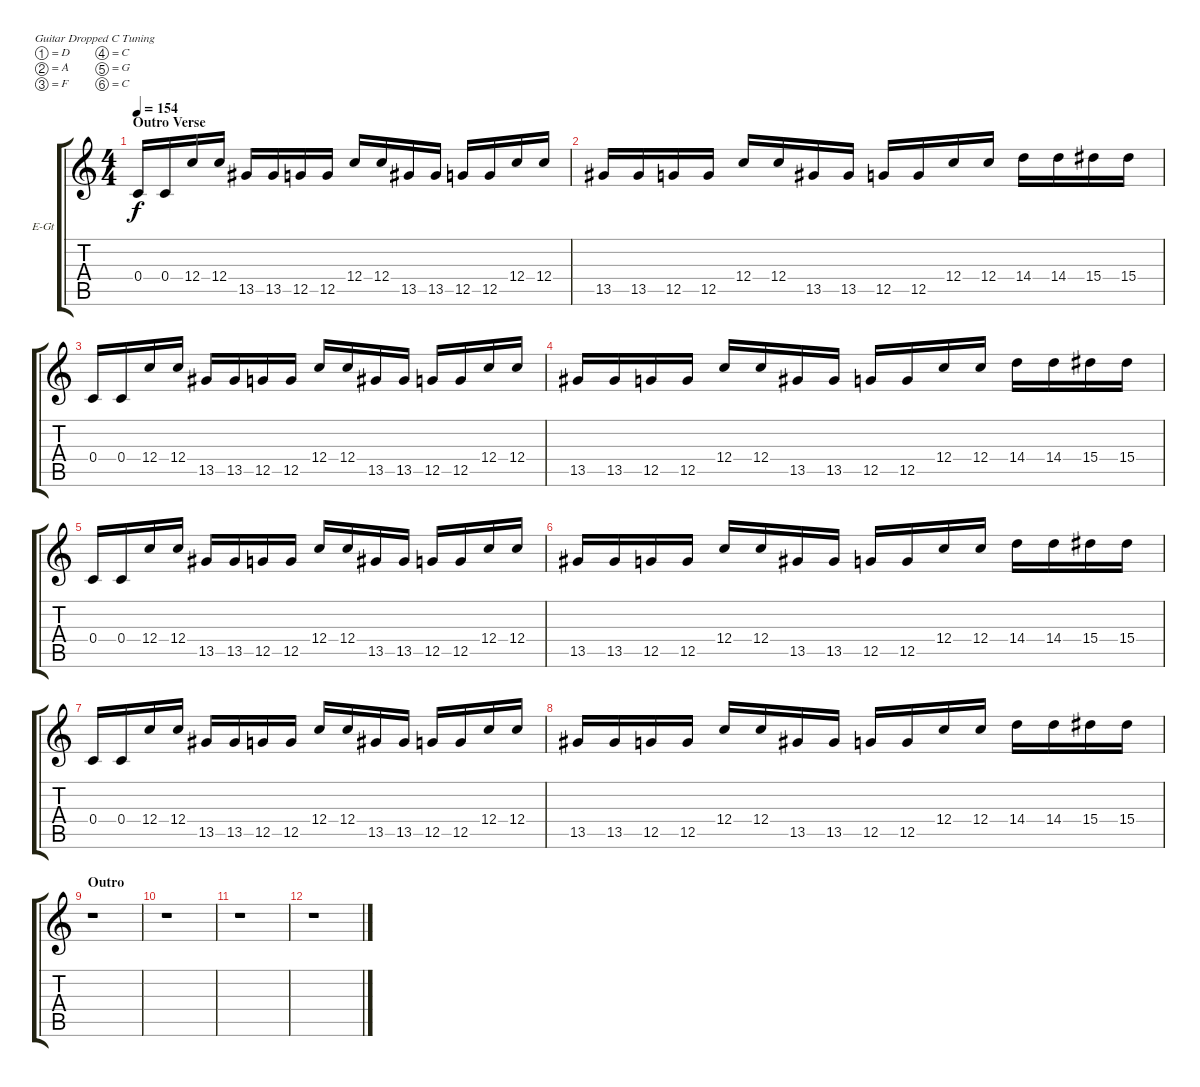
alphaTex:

\defaultSystemsLayout 4
\bracketExtendMode groupsimilarinstruments
\firstSystemTrackNameOrientation horizontal
\otherSystemsTrackNameOrientation horizontal
\track ("Lead" "E-Gt") {instrument overdrivenguitar}
\staff {score tabs}
\tuning (D4 A3 F3 C3 G2 C2)
\ts (4 4)
\section ("" "Outro Verse")
\tempo 154
\clef g2
\ks c
0.4.16{dy f} 0.4.16 12.4.16 12.4.16 13.5.16 13.5.16 12.5.16 12.5.16 12.4.16 12.4.16 13.5.16 13.5.16 12.5.16 12.5.16 12.4.16 12.4.16 |
13.5.16 13.5.16 12.5.16 12.5.16 12.4.16 12.4.16 13.5.16 13.5.16 12.5.16 12.5.16 12.4.16 12.4.16 14.4.16 14.4.16 15.4.16 15.4.16 |
0.4.16 0.4.16 12.4.16 12.4.16 13.5.16 13.5.16 12.5.16 12.5.16 12.4.16 12.4.16 13.5.16 13.5.16 12.5.16 12.5.16 12.4.16 12.4.16 |
13.5.16 13.5.16 12.5.16 12.5.16 12.4.16 12.4.16 13.5.16 13.5.16 12.5.16 12.5.16 12.4.16 12.4.16 14.4.16 14.4.16 15.4.16 15.4.16 |
0.4.16 0.4.16 12.4.16 12.4.16 13.5.16 13.5.16 12.5.16 12.5.16 12.4.16 12.4.16 13.5.16 13.5.16 12.5.16 12.5.16 12.4.16 12.4.16 |
13.5.16 13.5.16 12.5.16 12.5.16 12.4.16 12.4.16 13.5.16 13.5.16 12.5.16 12.5.16 12.4.16 12.4.16 14.4.16 14.4.16 15.4.16 15.4.16 |
0.4.16 0.4.16 12.4.16 12.4.16 13.5.16 13.5.16 12.5.16 12.5.16 12.4.16 12.4.16 13.5.16 13.5.16 12.5.16 12.5.16 12.4.16 12.4.16 |
13.5.16 13.5.16 12.5.16 12.5.16 12.4.16 12.4.16 13.5.16 13.5.16 12.5.16 12.5.16 12.4.16 12.4.16 14.4.16 14.4.16 15.4.16 15.4.16 |
\section ("" "Outro")
r.1 |
r.1 |
r.1 |
r.1
